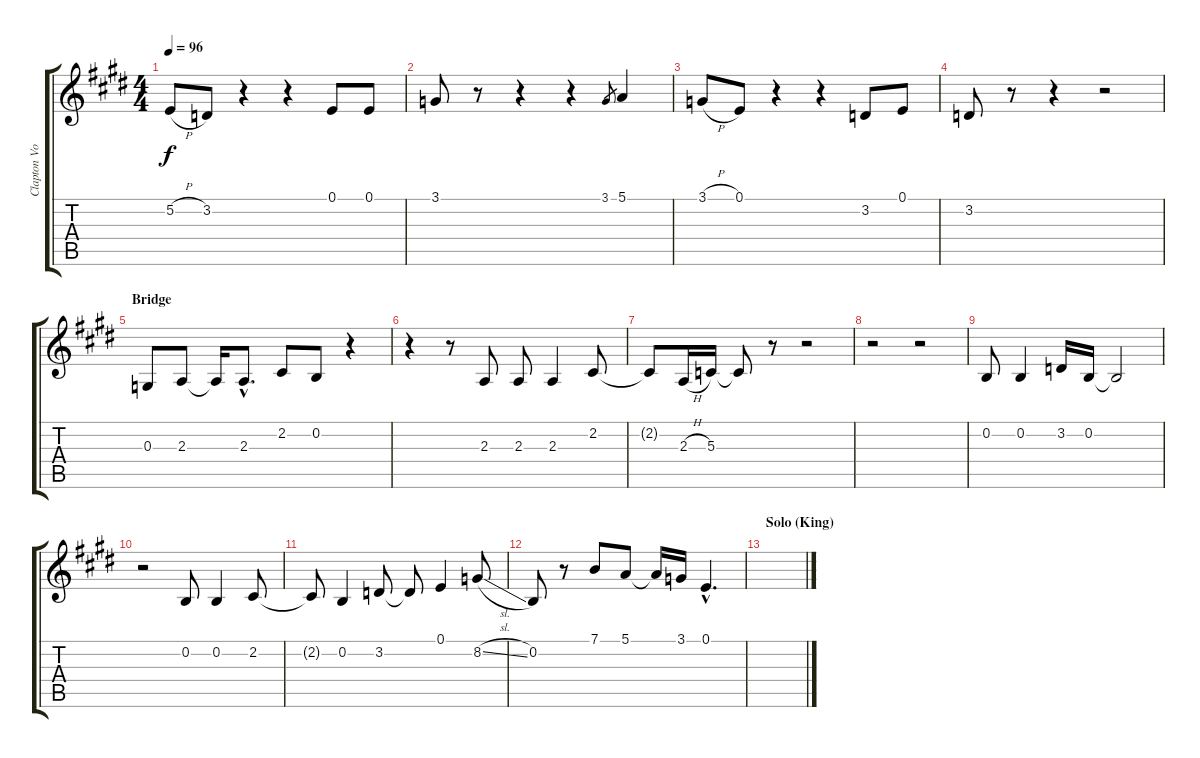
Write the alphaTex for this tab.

\track ("Clapton Vocals" "Clapton Vo") {instrument flute}
\staff {score tabs}
\tuning (E4 B3 G3 D3 A2 E2) {hide}
\ts (4 4)
\tempo 96
\clef g2
\ks e
5.2{h}.8{dy f} 3.2.8 r.4 r.4 0.1.8 0.1.8 |
3.1.8 r.8 r.4 r.4 3.1.8{gr} 5.1.4 |
3.1{h}.8 0.1.8 r.4 r.4 3.2.8 0.1.8 |
3.2.8 r.8 r.4 r.2 |
\section ("" "Bridge")
0.3.8 2.3.8 2.3{t}.16 2.3{hac}.8{d} 2.2.8 0.2.8 r.4 |
r.4 r.8 2.3.8 2.3.8 2.3.4 2.2.8 |
2.2{t}.8 2.3{h}.16 5.3.16 5.3{t}.8 r.8 r.2 |
r.2 r.2 |
0.2.8 0.2.4 3.2.16 0.2.16 0.2{t}.2 |
r.2 0.2.8 0.2.4 2.2.8 |
2.2{t}.8 0.2.4 3.2.8 3.2{t}.8 0.1.4 8.2{sl}.8 |
0.2.8 r.8 7.1.8 5.1.8 5.1{t}.16 3.1.16 0.1{hac}.4{d} |
\section ("" "Solo (King)")
